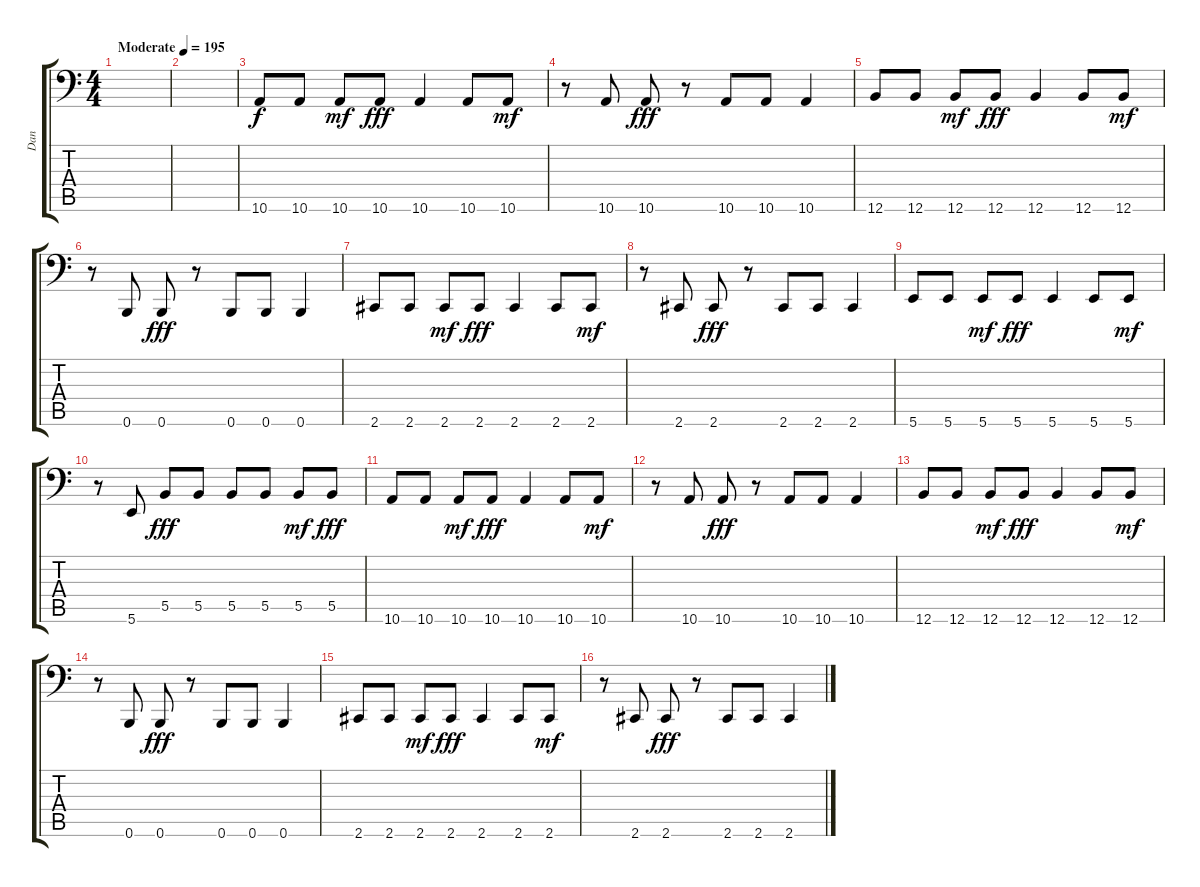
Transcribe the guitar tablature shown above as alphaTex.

\track ("Dan" "Dan") {instrument electricbassfinger}
\staff {score tabs}
\tuning (Db3 Ab2 E2 B1 Gb1 B0) {hide}
\ts (4 4)
\tempo (195 "Moderate")
\clef f4
\ks c
|
|
10.6.8 10.6.8 10.6.8{dy mf} 10.6.8{dy fff} 10.6.4 10.6.8 10.6.8{dy mf} |
r.8 10.6.8 10.6.8{dy fff} r.8 10.6.8 10.6.8 10.6.4 |
12.6.8 12.6.8 12.6.8{dy mf} 12.6.8{dy fff} 12.6.4 12.6.8 12.6.8{dy mf} |
r.8 0.6.8 0.6.8{dy fff} r.8 0.6.8 0.6.8 0.6.4 |
2.6.8 2.6.8 2.6.8{dy mf} 2.6.8{dy fff} 2.6.4 2.6.8 2.6.8{dy mf} |
r.8 2.6.8 2.6.8{dy fff} r.8 2.6.8 2.6.8 2.6.4 |
5.6.8 5.6.8 5.6.8{dy mf} 5.6.8{dy fff} 5.6.4 5.6.8 5.6.8{dy mf} |
r.8 5.6.8 5.5.8{dy fff} 5.5.8 5.5.8 5.5.8 5.5.8{dy mf} 5.5.8{dy fff} |
10.6.8 10.6.8 10.6.8{dy mf} 10.6.8{dy fff} 10.6.4 10.6.8 10.6.8{dy mf} |
r.8 10.6.8 10.6.8{dy fff} r.8 10.6.8 10.6.8 10.6.4 |
12.6.8 12.6.8 12.6.8{dy mf} 12.6.8{dy fff} 12.6.4 12.6.8 12.6.8{dy mf} |
r.8 0.6.8 0.6.8{dy fff} r.8 0.6.8 0.6.8 0.6.4 |
2.6.8 2.6.8 2.6.8{dy mf} 2.6.8{dy fff} 2.6.4 2.6.8 2.6.8{dy mf} |
r.8 2.6.8 2.6.8{dy fff} r.8 2.6.8 2.6.8 2.6.4
